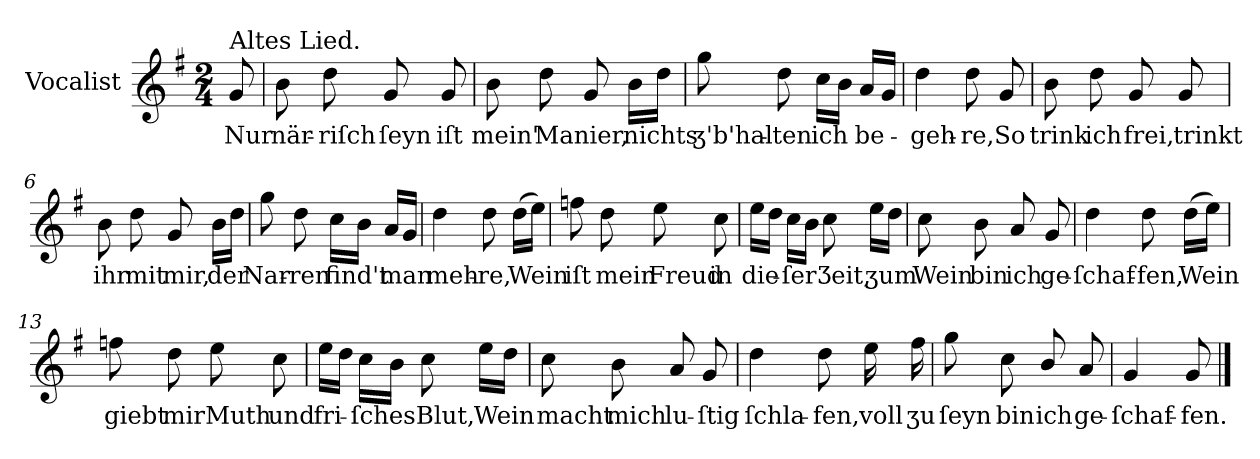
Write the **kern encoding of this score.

**kern	**text
*part1	*part1
*staff1	*staff1
*I"Vocalist	*
*k[f#]	*
*G:	*
*M2/4	*
=	=
!LO:TX:a:t=Altes Lied.	!
8g	Nur
=1	=1
8b	när-
8dd	-riſch
8g	ſeyn
8g	iſt
=2	=2
8b	mein'
8dd	Manier,
8g	.
16bLL	nichts
16ddJJ	.
=3	=3
8gg	ʒ'b'hal-
8dd	-ten
16ccLL	ich
16bJJ	.
16aLL	be-
16gJJ	.
=4	=4
4dd	-geh-
8dd	-re,
8g	So
=5	=5
8b	trink
8dd	ich
8g	frei,
8g	trinkt
=6	=6
8b	ihr
8dd	mit
8g	mir,
16bLL	der
16ddJJ	.
=7	=7
8gg	Nar-
8dd	-ren
16ccLL	find't
16bJJ	.
16aLL	man
16gJJ	.
=8	=8
4dd	meh-
8dd	-re,
(16ddLL	Wein
16eeJJ)	.
=9	=9
8ffn	iſt
8dd	mein
8ee	Freud
8cc	in
=10	=10
16eeLL	die-
16ddJJ	.
16ccLL	-ſer
16bJJ	.
8cc	Ʒeit,
16eeLL	ʒum
16ddJJ	.
=11	=11
8cc	Wein
8b	bin
8a	ich
8g	ge-
=12	=12
4dd	-ſchaf-
8dd	-fen,
(16ddLL	Wein
16eeJJ)	.
=13	=13
8ffn	giebt
8dd	mir
8ee	Muth
8cc	und
=14	=14
16eeLL	fri-
16ddJJ	.
16ccLL	-ſches
16bJJ	.
8cc	Blut,
16eeLL	Wein
16ddJJ	.
=15	=15
8cc	macht
8b	mich
8a	lu-
8g	-ſtig
=16	=16
4dd	ſchla-
8dd	-fen,
16ee	voll
16ff#	ʒu
=17	=17
8gg	ſeyn
8cc	bin
8b/	ich
8a	ge-
=18	=18
4g	-ſchaf-
8g	-fen.
==	==
*-	*-
